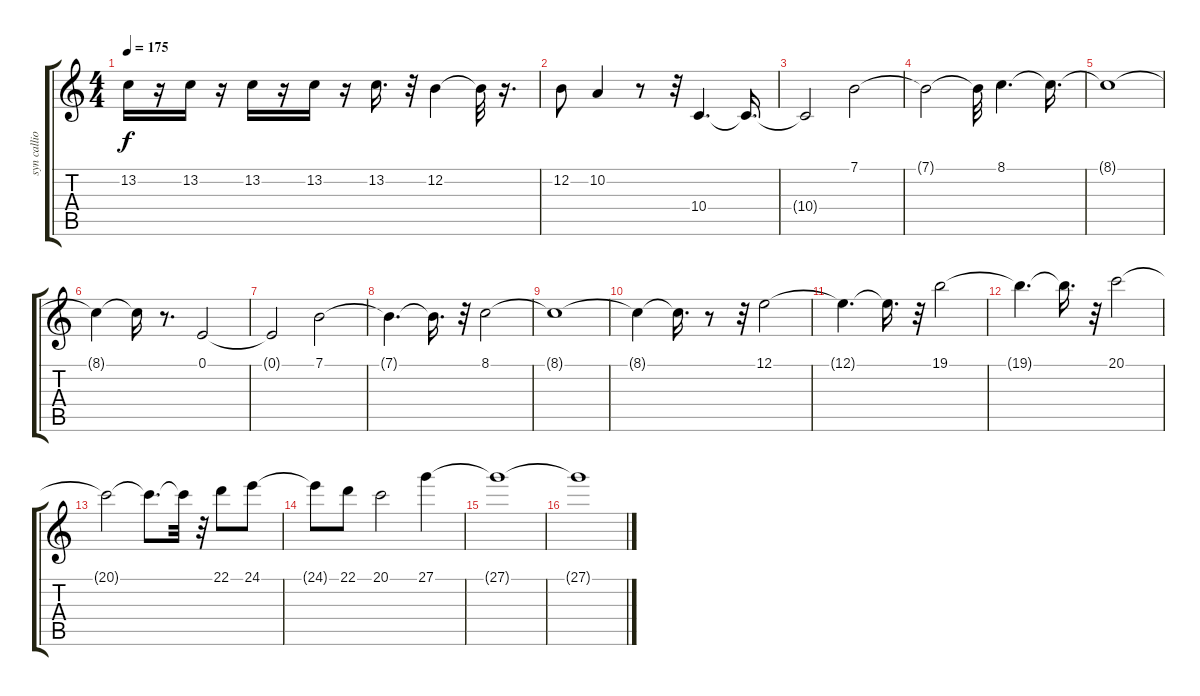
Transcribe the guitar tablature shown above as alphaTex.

\track ("syn calliope" "syn callio") {instrument lead3calliope}
\staff {score tabs}
\tuning (E4 B3 G3 D3 A2 E2) {hide}
\ts (4 4)
\tempo 175
\clef g2
\ks c
13.2.16{dy f} r.16 13.2.16 r.16 13.2.16 r.16 13.2.16 r.16 13.2.16{d} r.32 12.2.4 12.2{t}.32 r.16{d} |
12.2.8 10.2.4 r.8 r.32 10.4.4{d} 10.4{t}.16{d} |
10.4{t}.2 7.1.2 |
7.1{t}.2 7.1{t}.32 8.1.4{d} 8.1{t}.16{d} |
8.1{t}.1 |
8.1{t}.4 8.1{t}.16 r.8{d} 0.1.2 |
0.1{t}.2 7.1.2 |
7.1{t}.4{d} 7.1{t}.16{d} r.32 8.1.2 |
8.1{t}.1 |
8.1{t}.4 8.1{t}.16{d} r.8 r.32 12.1.2 |
12.1{t}.4{d} 12.1{t}.16{d} r.32 19.1.2 |
19.1{t}.4{d} 19.1{t}.16{d} r.32 20.1.2 |
20.1{t}.2 20.1{t}.8{d} 20.1{t}.32 r.32 22.1.8 24.1.8 |
24.1{t}.8 22.1.8 20.1.2 27.1.4 |
27.1{t}.1 |
27.1{t}.1
